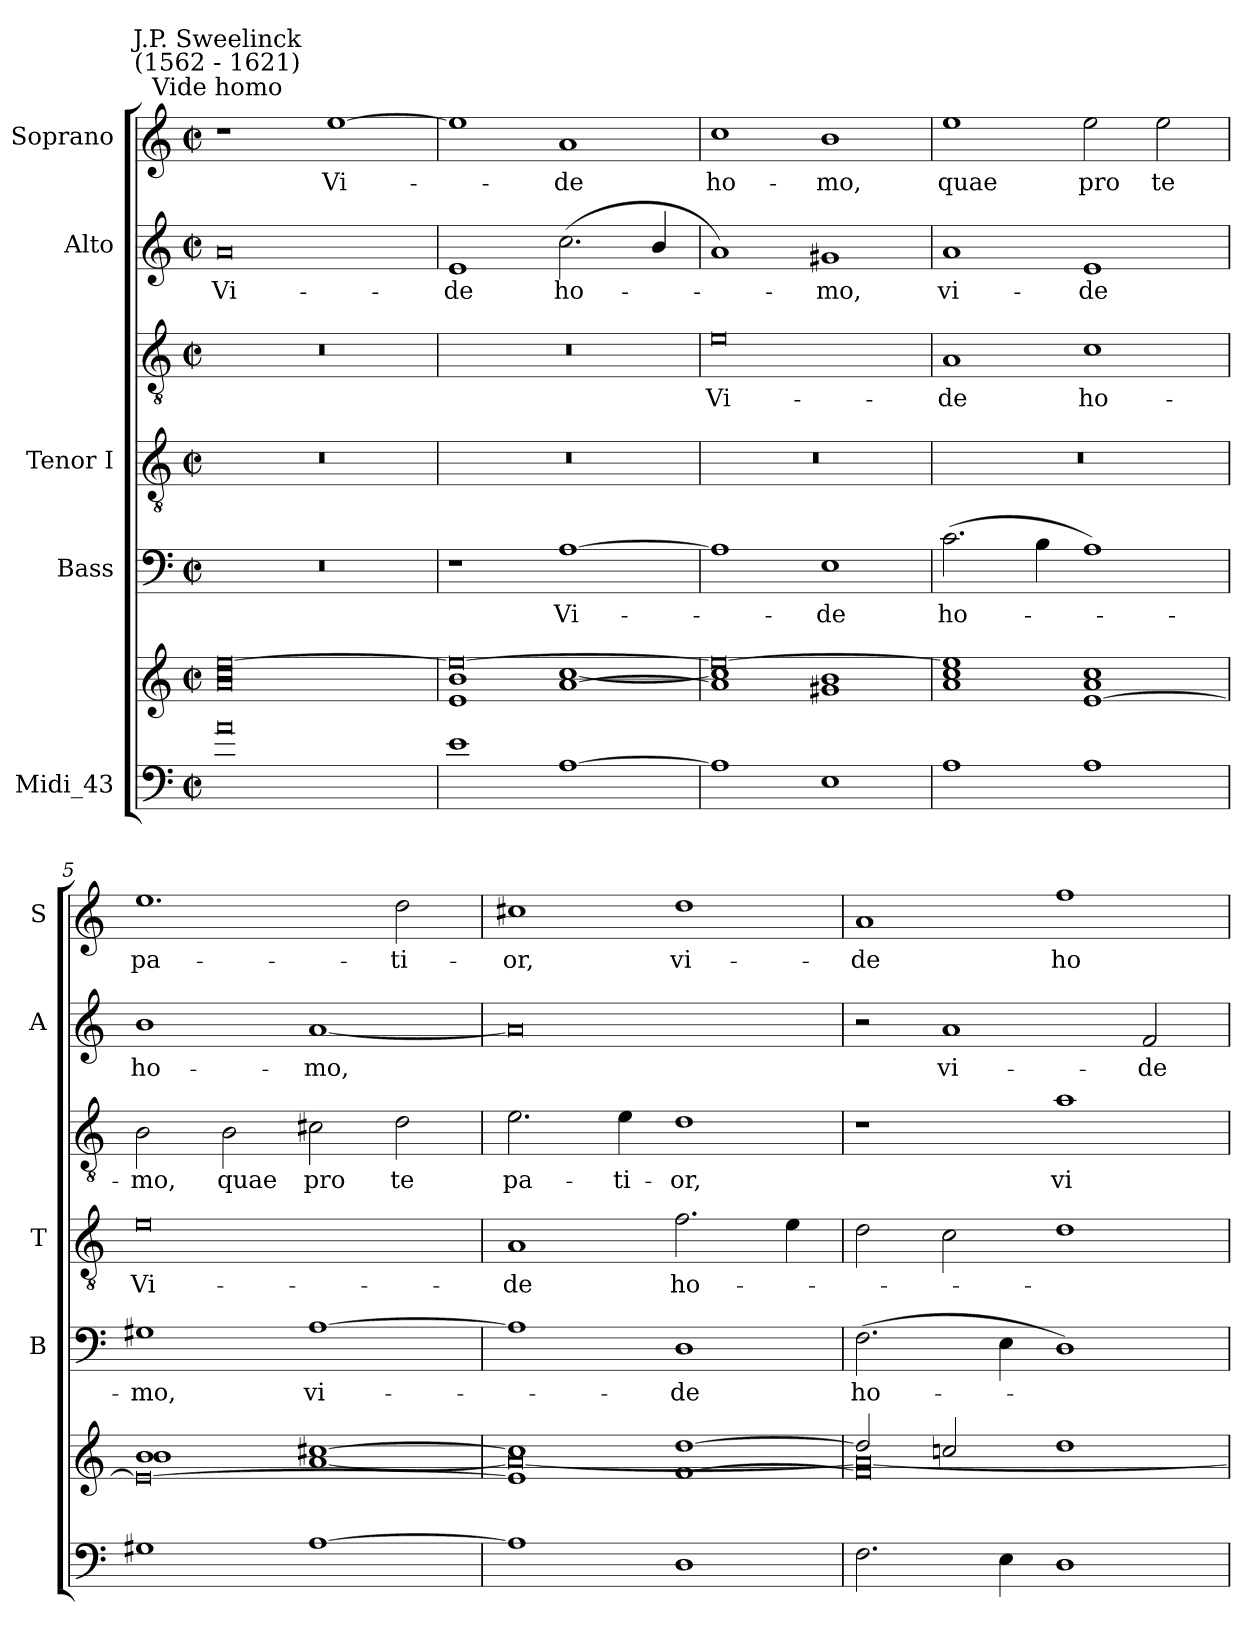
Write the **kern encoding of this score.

**kern	**kern	**kern	**text	**kern	**text	**kern	**text	**kern	**text	**kern	**text
*part5	*part5	*part4	*part4	*part3	*part3	*part3	*part3	*part2	*part2	*part1	*part1
*staff7	*staff6	*staff5	*staff5	*staff4	*staff4	*staff3	*staff3	*staff2	*staff2	*staff1	*staff1
*I"Midi_43	*	*I"Bass	*	*I"Tenor I	*	*	*	*I"Alto	*	*I"Soprano	*
*	*	*I'B	*	*I'T	*	*	*	*I'A	*	*I'S	*
*clefF4	*clefG2	*clefF4	*	*clefGv2	*	*clefGv2	*	*clefG2	*	*clefG2	*
*k[]	*k[]	*k[]	*	*k[]	*	*k[]	*	*k[]	*	*k[]	*
*C:	*C:	*C:	*	*C:	*	*C:	*	*C:	*	*C:	*
*M4/2	*M4/2	*M4/2	*	*M4/2	*	*M4/2	*	*M4/2	*	*M4/2	*
*met(c|)	*met(c|)	*met(c|)	*	*met(c|)	*	*met(c|)	*	*met(c|)	*	*met(c|)	*
=1	=1	=1	=1	=1	=1	=1	=1	=1	=1	=1	=1
*	*^	*	*	*	*	*	*	*	*	*	*
*	*	*^	*	*	*	*	*	*	*	*	*	*
!	!	!	!	!	!	!	!	!	!	!	!	!LO:TX:a:cj:t=Vide homo	!
!	!	!	!	!	!	!	!	!	!	!	!	!LO:TX:a:cj:t=J.P. Sweelinck\n(1562 - 1621)	!
!	!	!	!	!	!	!	!	!	!	!	!LO:LY:b	!	!
0a	[0ee/	0cc\	0a\	0r	.	0r	.	0r	.	0a	Vi-	1r	.
!	!	!	!	!	!	!	!	!	!	!	!	!	!LO:LY:b
.	.	.	.	.	.	.	.	.	.	.	.	[1ee	Vi-
=2	=2	=2	=2	=2	=2	=2	=2	=2	=2	=2	=2	=2	=2
!	!	!	!	!	!	!	!	!	!	!	!LO:LY:b	!	!
1e	0ee/_	1b\	1e\	1r	.	0r	.	0r	.	1e	-de	1ee]	.
!	!	!	!	!	!LO:LY:b	!	!	!	!	!	!LO:LY:b	!	!LO:LY:b
[1A	.	[1cc\	[1a\	[1A	Vi-	.	.	.	.	(<2.cc	ho-	1a	de
.	.	.	.	.	.	.	.	.	.	4b/	.	.	.
=3	=3	=3	=3	=3	=3	=3	=3	=3	=3	=3	=3	=3	=3
!	!	!	!	!	!	!	!	!	!LO:LY:b	!	!	!	!LO:LY:b
1A]	0ee/_	1cc\]	1a\]	1A]	.	0r	.	0e	Vi-	1a)	.	1cc	ho-
!	!	!	!	!	!LO:LY:b	!	!	!	!	!	!LO:LY:b	!	!LO:LY:b
1E	.	1b\	1g#X\	1E	de	.	.	.	.	1g#X	mo,	1b	-mo,
=4	=4	=4	=4	=4	=4	=4	=4	=4	=4	=4	=4	=4	=4
!	!	!	!	!	!LO:LY:b	!	!	!	!LO:LY:b	!	!LO:LY:b	!	!LO:LY:b
1A	1ee/]	1cc\	1a\	(>2.c	ho-	0r	.	1A	-de	1a	vi-	1ee	quae
.	.	.	.	4B	.	.	.	.	.	.	.	.	.
!	!	!	!	!	!	!	!	!	!LO:LY:b	!	!LO:LY:b	!	!LO:LY:b
1A	1cc/	1a\	[1e\	1A)	.	.	.	1c	ho-	1e	-de	2ee	pro
!	!	!	!	!	!	!	!	!	!	!	!	!	!LO:LY:b
.	.	.	.	.	.	.	.	.	.	.	.	2ee	te
=5	=5	=5	=5	=5	=5	=5	=5	=5	=5	=5	=5	=5	=5
!	!	!	!	!	!LO:LY:b	!	!LO:LY:b	!	!LO:LY:b	!	!LO:LY:b	!	!LO:LY:b
1G#X	1b/	1b\	0e\_	1G#X	mo,	0e	Vi-	2B	-mo,	1b/	ho-	1.ee	pa-
!	!	!	!	!	!	!	!	!	!LO:LY:b	!	!	!	!
.	.	.	.	.	.	.	.	2B	quae	.	.	.	.
!	!	!	!	!	!LO:LY:b	!	!	!	!LO:LY:b	!	!LO:LY:b	!	!
[1A	[1cc#X/	[1a\	.	[1A	vi-	.	.	2c#X	pro	[1a	-mo,	.	.
!	!	!	!	!	!	!	!	!	!LO:LY:b	!	!	!	!LO:LY:b
.	.	.	.	.	.	.	.	2d	te	.	.	2dd	-ti-
=6	=6	=6	=6	=6	=6	=6	=6	=6	=6	=6	=6	=6	=6
!	!	!	!	!	!	!	!LO:LY:b	!	!LO:LY:b	!	!	!	!LO:LY:b
1A]	1cc#/]	0a\_	1e\]	1A]	.	1A	de	2.e	-pa-	0a]	.	1cc#X	-or,
!	!	!	!	!	!	!	!	!	!LO:LY:b	!	!	!	!
.	.	.	.	.	.	.	.	4e	-ti-	.	.	.	.
!	!	!	!	!	!LO:LY:b	!	!LO:LY:b	!	!LO:LY:b	!	!	!	!LO:LY:b
1D	[1dd/	.	[1f\	1D	de	2.f	ho-	1d	-or,	.	.	1dd	vi-
.	.	.	.	.	.	4e	.	.	.	.	.	.	.
=7	=7	=7	=7	=7	=7	=7	=7	=7	=7	=7	=7	=7	=7
!	!	!	!	!	!LO:LY:b	!	!	!	!	!	!	!	!LO:LY:b
2.F	2dd/]	0a\_	0f\]	(>2.F	ho-	2d	.	1r	.	2r	.	1a	-de
!	!	!	!	!	!	!	!	!	!	!	!LO:LY:b	!	!
.	2ccn/	.	.	.	.	2c	.	.	.	1a	vi-	.	.
4E	.	.	.	4E	.	.	.	.	.	.	.	.	.
!	!	!	!	!	!	!	!	!	!LO:LY:b	!	!	!	!LO:LY:b
1D/	1dd/	.	.	1D/)	.	1d	.	1a	vi-	.	.	1ff	ho-
!	!	!	!	!	!	!	!	!	!	!	!LO:LY:b	!	!
.	.	.	.	.	.	.	.	.	.	2f	-de	.	.
*	*v	*v	*v	*	*	*	*	*	*	*	*	*	*
=	=	=	=	=	=	=	=	=	=	=	=
*-	*-	*-	*-	*-	*-	*-	*-	*-	*-	*-	*-
